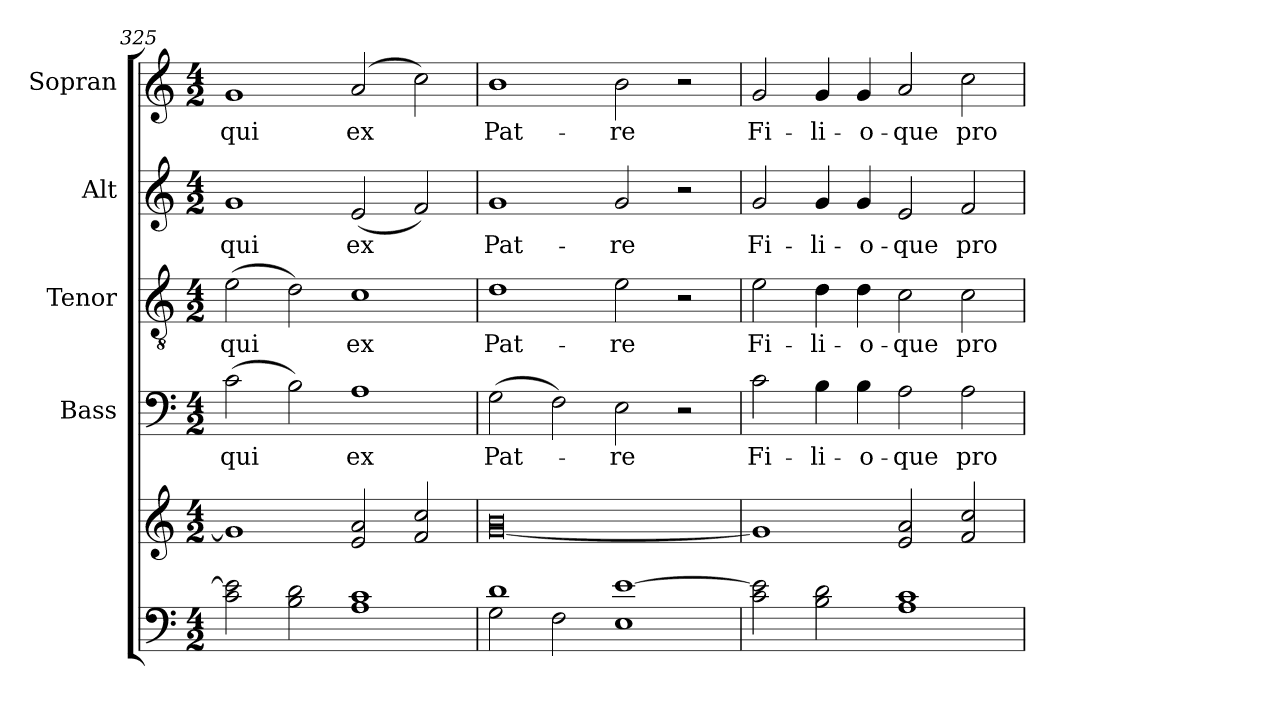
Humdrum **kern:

**kern	**kern	**kern	**text	**kern	**text	**kern	**text	**kern	**text
*part5	*part5	*part4	*part4	*part3	*part3	*part2	*part2	*part1	*part1
*staff6	*staff5	*staff4	*staff4	*staff3	*staff3	*staff2	*staff2	*staff1	*staff1
*	*	*I"Bass	*	*I"Tenor	*	*I"Alt	*	*I"Sopran	*
*	*	*I'B.	*	*I'T.	*	*I'A.	*	*I'S.	*
*clefF4	*clefG2	*clefF4	*	*clefGv2	*	*clefG2	*	*clefG2	*
*k[]	*k[]	*k[]	*	*k[]	*	*k[]	*	*k[]	*
*C:	*C:	*C:	*	*C:	*	*C:	*	*C:	*
*M4/2	*M4/2	*M4/2	*	*M4/2	*	*M4/2	*	*M4/2	*
=325	=325	=325	=325	=325	=325	=325	=325	=325	=325
!	!	!	!LO:LY:b	!	!LO:LY:b	!	!LO:LY:b	!	!LO:LY:b
2c\ 2e\]	1g]	(>2c\	qui	(>2e\	qui	1g	qui	1g	qui
2B\ 2d\	.	2B\)	.	2d\)	.	.	.	.	.
!	!	!	!LO:LY:b	!	!LO:LY:b	!	!LO:LY:b	!	!LO:LY:b
1A 1c	2e/ 2a/	1A	ex	1c	ex	(<2e/	ex	(2a/	ex
.	2f/ 2cc/	.	.	.	.	2f/)	.	2cc\)	.
=326	=326	=326	=326	=326	=326	=326	=326	=326	=326
*^	*	*	*	*	*	*	*	*	*
!	!	!	!	!LO:LY:b	!	!LO:LY:b	!	!LO:LY:b	!	!LO:LY:b
1d	2G\	[0g 0b	(>2G\	Pat-	1d	Pat-	1g	Pat-	1b	Pat-
.	2F\	.	2F\)	.	.	.	.	.	.	.
!	!	!	!	!LO:LY:b	!	!LO:LY:b	!	!LO:LY:b	!	!LO:LY:b
[>1e	1E	.	2E\	-re	2e\	-re	2g/	-re	2b\	-re
.	.	.	2r	.	2r	.	2r	.	2r	.
*v	*v	*	*	*	*	*	*	*	*	*
=327	=327	=327	=327	=327	=327	=327	=327	=327	=327
!	!	!	!LO:LY:b	!	!LO:LY:b	!	!LO:LY:b	!	!LO:LY:b
2c\ 2e\]	1g]	2c\	Fi-	2e\	Fi-	2g/	Fi-	2g/	Fi-
!	!	!	!LO:LY:b	!	!LO:LY:b	!	!LO:LY:b	!	!LO:LY:b
2B\ 2d\	.	4B\	-li-	4d\	-li-	4g/	-li-	4g/	-li-
!	!	!	!LO:LY:b	!	!LO:LY:b	!	!LO:LY:b	!	!LO:LY:b
.	.	4B\	-o-	4d\	-o-	4g/	-o-	4g/	-o-
!	!	!	!LO:LY:b	!	!LO:LY:b	!	!LO:LY:b	!	!LO:LY:b
1A 1c	2e/ 2a/	2A\	-que	2c\	-que	2e/	-que	2a/	-que
!	!	!	!LO:LY:b	!	!LO:LY:b	!	!LO:LY:b	!	!LO:LY:b
.	2f/ 2cc/	2A\	pro-	2c\	pro-	2f/	pro-	2cc\	pro-
=	=	=	=	=	=	=	=	=	=
*-	*-	*-	*-	*-	*-	*-	*-	*-	*-
